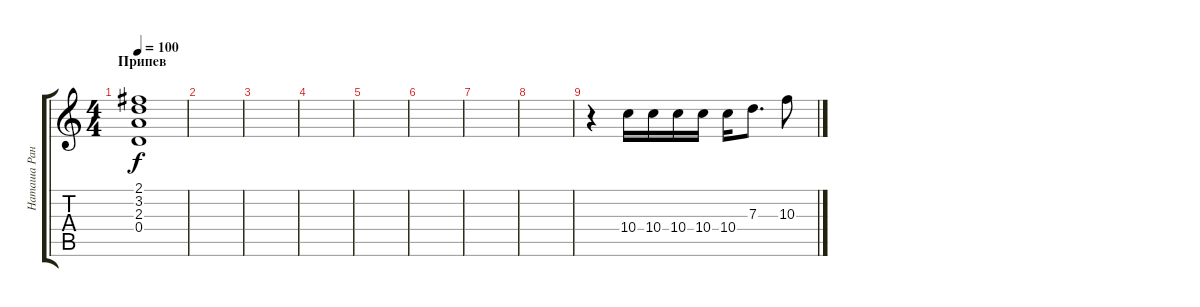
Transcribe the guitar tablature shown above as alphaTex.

\track ("Наташа Ранетка" "Наташа Ран") {instrument overdrivenguitar}
\staff {score tabs}
\tuning (E4 B3 G3 D3 A2 E2) {hide}
\ts (4 4)
\section ("" "Припев")
\tempo 100
\clef g2
\ks c
(2.1{t} 3.2{t} 2.3{t} 0.4{t}).1{dy f} |
|
|
|
|
|
|
|
r.4{volume 13 instrument overdrivenguitar} 10.4.16 10.4.16 10.4.16 10.4.16 10.4.16 7.3.8{d} 10.3.8
